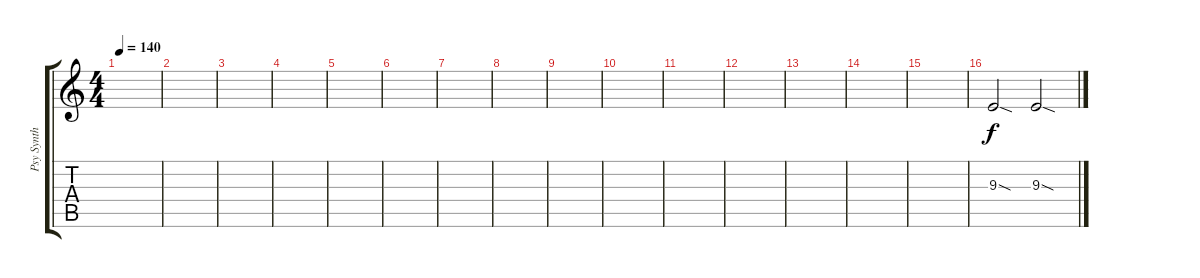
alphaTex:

\track ("Psy Synth" "Psy Synth") {instrument lead2sawtooth}
\staff {score tabs}
\tuning (E4 B3 G3 D3 A2 E2) {hide}
\ts (4 4)
\tempo 140
\clef g2
\ks c
|
|
|
|
|
|
|
|
|
|
|
|
|
|
|
9.3{sod}.2 9.3{sod}.2
